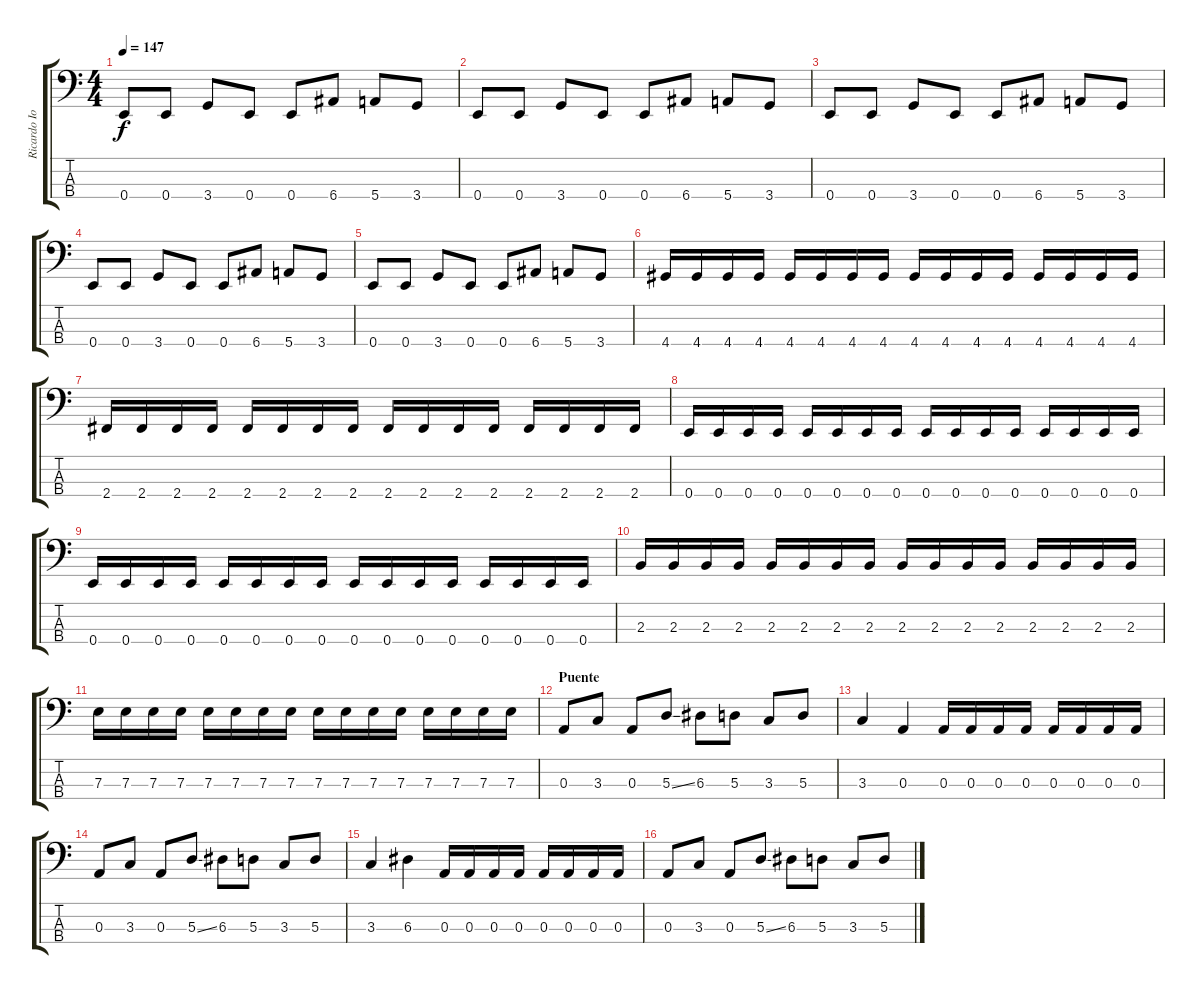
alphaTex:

\track ("Ricardo Iorio (bajo)" "Ricardo Io") {instrument electricbassfinger}
\staff {score tabs}
\tuning (G2 D2 A1 E1) {hide}
\ts (4 4)
\tempo 147
\clef f4
\ks c
0.4.8{dy f} 0.4.8 3.4.8 0.4.8 0.4.8 6.4.8 5.4.8 3.4.8 |
0.4.8 0.4.8 3.4.8 0.4.8 0.4.8 6.4.8 5.4.8 3.4.8 |
0.4.8 0.4.8 3.4.8 0.4.8 0.4.8 6.4.8 5.4.8 3.4.8 |
0.4.8 0.4.8 3.4.8 0.4.8 0.4.8 6.4.8 5.4.8 3.4.8 |
0.4.8 0.4.8 3.4.8 0.4.8 0.4.8 6.4.8 5.4.8 3.4.8 |
4.4.16 4.4.16 4.4.16 4.4.16 4.4.16 4.4.16 4.4.16 4.4.16 4.4.16 4.4.16 4.4.16 4.4.16 4.4.16 4.4.16 4.4.16 4.4.16 |
2.4.16 2.4.16 2.4.16 2.4.16 2.4.16 2.4.16 2.4.16 2.4.16 2.4.16 2.4.16 2.4.16 2.4.16 2.4.16 2.4.16 2.4.16 2.4.16 |
0.4.16 0.4.16 0.4.16 0.4.16 0.4.16 0.4.16 0.4.16 0.4.16 0.4.16 0.4.16 0.4.16 0.4.16 0.4.16 0.4.16 0.4.16 0.4.16 |
0.4.16 0.4.16 0.4.16 0.4.16 0.4.16 0.4.16 0.4.16 0.4.16 0.4.16 0.4.16 0.4.16 0.4.16 0.4.16 0.4.16 0.4.16 0.4.16 |
2.3.16 2.3.16 2.3.16 2.3.16 2.3.16 2.3.16 2.3.16 2.3.16 2.3.16 2.3.16 2.3.16 2.3.16 2.3.16 2.3.16 2.3.16 2.3.16 |
7.3.16 7.3.16 7.3.16 7.3.16 7.3.16 7.3.16 7.3.16 7.3.16 7.3.16 7.3.16 7.3.16 7.3.16 7.3.16 7.3.16 7.3.16 7.3.16 |
\section ("" "Puente")
0.3.8 3.3.8 0.3.8 5.3{ss}.8 6.3.8 5.3.8 3.3.8 5.3.8 |
3.3.4 0.3.4 0.3.16 0.3.16 0.3.16 0.3.16 0.3.16 0.3.16 0.3.16 0.3.16 |
0.3.8 3.3.8 0.3.8 5.3{ss}.8 6.3.8 5.3.8 3.3.8 5.3.8 |
3.3.4 6.3.4 0.3.16 0.3.16 0.3.16 0.3.16 0.3.16 0.3.16 0.3.16 0.3.16 |
0.3.8 3.3.8 0.3.8 5.3{ss}.8 6.3.8 5.3.8 3.3.8 5.3.8
